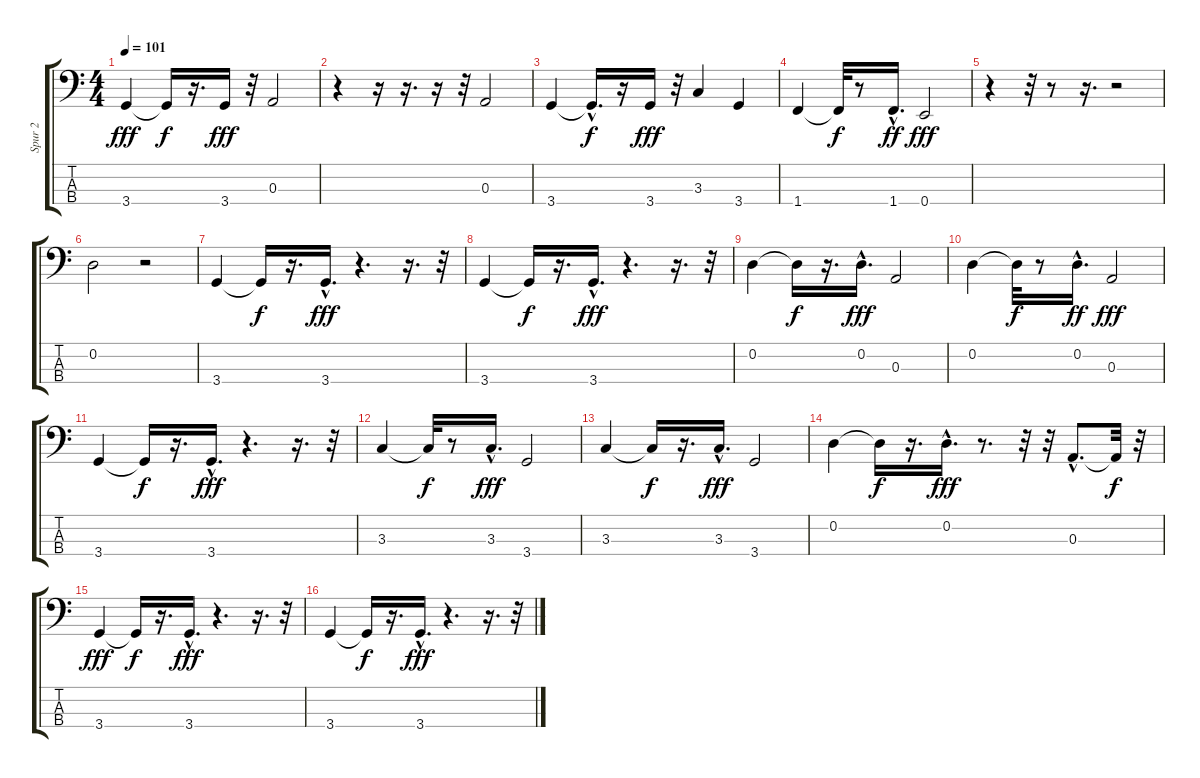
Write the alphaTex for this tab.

\track ("Spur 2" "Spur 2") {instrument electricbassfinger}
\staff {score tabs}
\tuning (G2 D2 A1 E1) {hide}
\ts (4 4)
\tempo 101
\clef f4
\ks c
3.4.4{dy fff} 3.4{t}.16{dy f} r.16{d} 3.4.16{dy fff} r.32 0.3.2 |
r.4 r.16 r.16{d} r.16 r.32 0.3.2 |
3.4.4 3.4{hac t}.16{d dy f} r.16 3.4.16{dy fff} r.32 3.3.4 3.4.4 |
1.4.4 1.4{t}.32{dy f} r.8 1.4{hac}.16{d dy ff} 0.4.2{dy fff} |
r.4 r.32 r.8 r.16{d} r.2 |
0.2.2 r.2 |
3.4.4 3.4{t}.16{dy f} r.16{d} 3.4{hac}.16{d dy fff} r.4{d} r.16{d} r.32 |
3.4.4 3.4{t}.16{dy f} r.16{d} 3.4{hac}.16{d dy fff} r.4{d} r.16{d} r.32 |
0.2.4 0.2{t}.16{dy f} r.16{d} 0.2{hac}.16{d dy fff} 0.3.2 |
0.2.4 0.2{t}.32{dy f} r.8 0.2{hac}.16{d dy ff} 0.3.2{dy fff} |
3.4.4 3.4{t}.16{dy f} r.16{d} 3.4{hac}.16{d dy fff} r.4{d} r.16{d} r.32 |
3.3.4 3.3{t}.32{dy f} r.8 3.3{hac}.16{d dy fff} 3.4.2 |
3.3.4 3.3{t}.16{dy f} r.16{d} 3.3{hac}.16{d dy fff} 3.4.2 |
0.2.4 0.2{t}.16{dy f} r.16{d} 0.2{hac}.16{d dy fff} r.8{d} r.32 r.32 0.3{hac}.8{d} 0.3{t}.32{dy f} r.32 |
3.4.4{dy fff} 3.4{t}.16{dy f} r.16{d} 3.4{hac}.16{d dy fff} r.4{d} r.16{d} r.32 |
3.4.4 3.4{t}.16{dy f} r.16{d} 3.4{hac}.16{d dy fff} r.4{d} r.16{d} r.32
